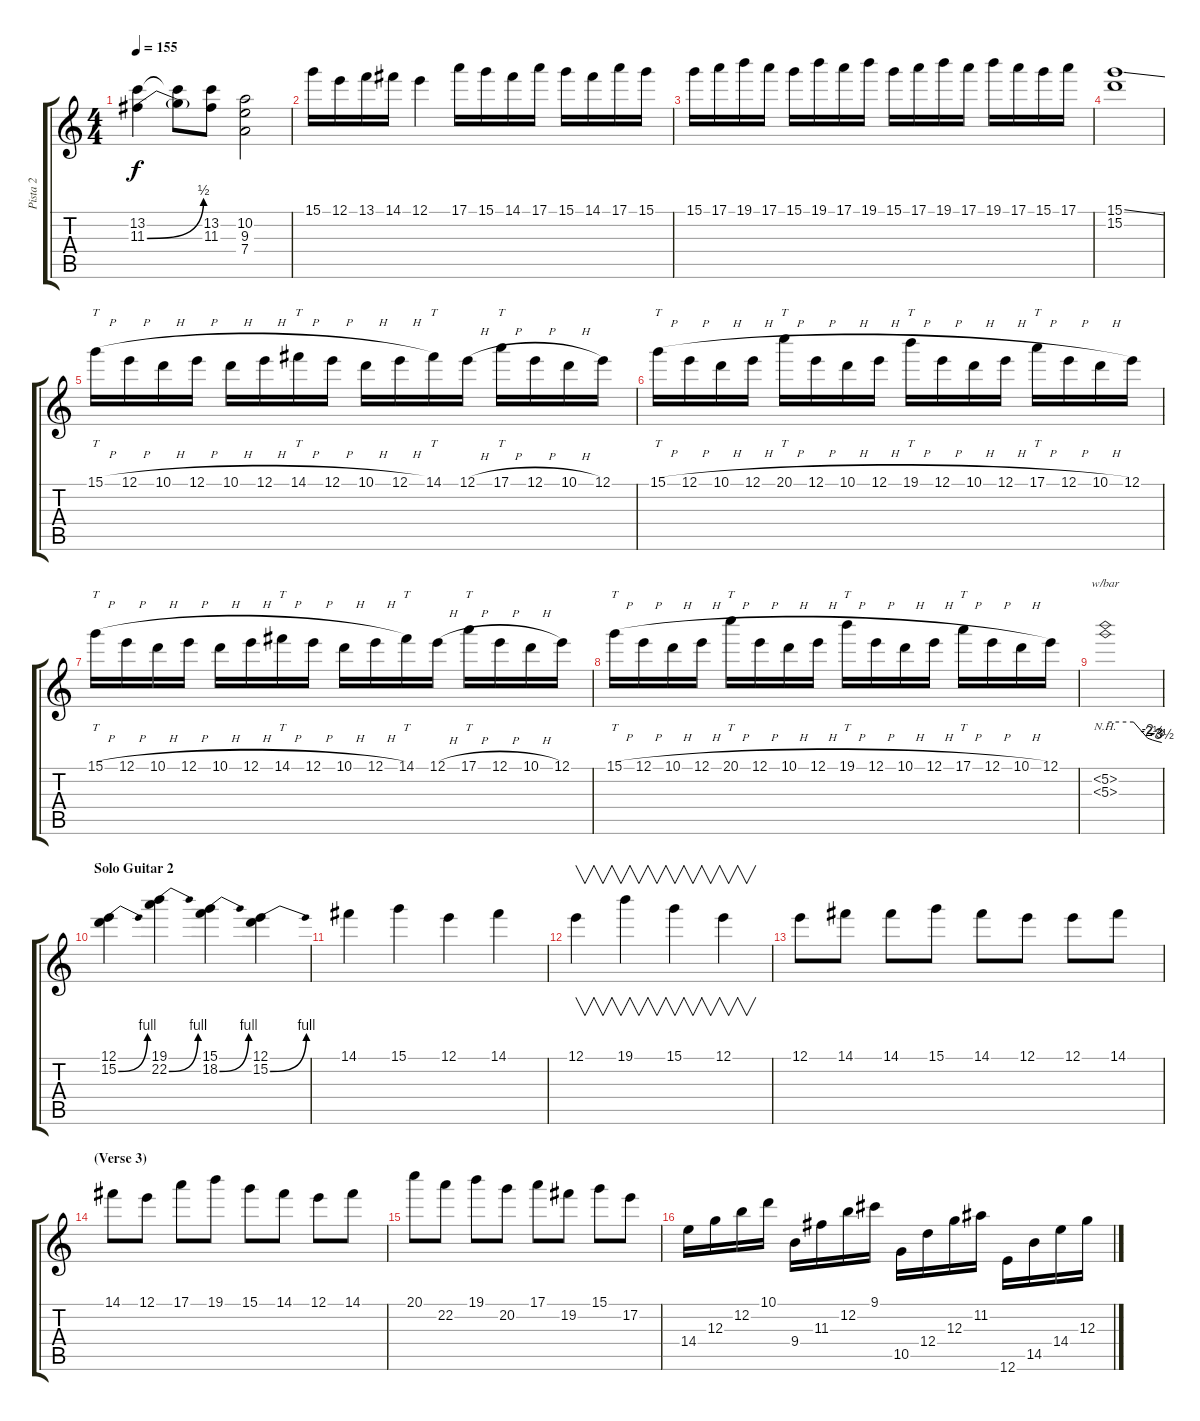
\track ("Pista 2" "Pista 2") {instrument distortionguitar}
\staff {score tabs}
\tuning (E4 B3 G3 D3 A2 E2) {hide}
\ts (4 4)
\tempo 155
\clef g2
\ks c
(13.2 11.3{be (bend 0 0 60 2)}).4{dy f} (13.2{t} 11.3{t}).8 (13.2 11.3).8 (10.2 9.3 7.4).2 |
15.1.16 12.1.16 13.1.16 14.1.16 12.1.4 17.1.16 15.1.16 14.1.16 17.1.16 15.1.16 14.1.16 17.1.16 15.1.16 |
15.1.16 17.1.16 19.1.16 17.1.16 15.1.16 19.1.16 17.1.16 19.1.16 15.1.16 17.1.16 19.1.16 17.1.16 19.1.16 17.1.16 15.1.16 17.1.16 |
(15.1{ss} 15.2).1 |
15.1{h}.16{tt} 12.1{h}.16 10.1{h}.16 12.1{h}.16 10.1{h}.16 12.1{h}.16 14.1{h}.16{tt} 12.1{h}.16 10.1{h}.16 12.1{h}.16 14.1.16{tt} 12.1{h}.16 17.1{h}.16{tt} 12.1{h}.16 10.1{h}.16 12.1.16 |
15.1{h}.16{tt} 12.1{h}.16 10.1{h}.16 12.1{h}.16 20.1{h}.16{tt} 12.1{h}.16 10.1{h}.16 12.1{h}.16 19.1{h}.16{tt} 12.1{h}.16 10.1{h}.16 12.1{h}.16 17.1{h}.16{tt} 12.1{h}.16 10.1{h}.16 12.1.16 |
15.1{h}.16{tt} 12.1{h}.16 10.1{h}.16 12.1{h}.16 10.1{h}.16 12.1{h}.16 14.1{h}.16{tt} 12.1{h}.16 10.1{h}.16 12.1{h}.16 14.1.16{tt} 12.1{h}.16 17.1{h}.16{tt} 12.1{h}.16 10.1{h}.16 12.1.16 |
15.1{h}.16{tt} 12.1{h}.16 10.1{h}.16 12.1{h}.16 20.1{h}.16{tt} 12.1{h}.16 10.1{h}.16 12.1{h}.16 19.1{h}.16{tt} 12.1{h}.16 10.1{h}.16 12.1{h}.16 17.1{h}.16{tt} 12.1{h}.16 10.1{h}.16 12.1.16 |
(5.2{nh} 5.3{nh}).1{tbe (custom default 0 0 30 0 45 -8 50 -10 55 -12 60 -14)} |
\section ("" "Solo Guitar 2")
(12.1 15.2{be (bend 0 0 60 4)}).4{volume 15 balance 8} (19.1 22.2{be (bend 0 0 60 4)}).4 (15.1 18.2{be (bend 0 0 60 4)}).4 (12.1 15.2{be (bend 0 0 60 4)}).4 |
14.1.4 15.1.4 12.1.4 14.1.4 |
12.1.4{v} 19.1.4{v} 15.1.4{v} 12.1.4{v} |
12.1.8 14.1.8 14.1.8 15.1.8 14.1.8 12.1.8 12.1.8 14.1.8 |
\section ("" "(Verse 3)")
14.1.8 12.1.8 17.1.8 19.1.8 15.1.8 14.1.8 12.1.8 14.1.8 |
20.1.8 22.2.8 19.1.8 20.2.8 17.1.8 19.2.8 15.1.8 17.2.8 |
14.4.16 12.3.16 12.2.16 10.1.16 9.4.16 11.3.16 12.2.16 9.1.16 10.5.16 12.4.16 12.3.16 11.2.16 12.6.16 14.5.16 14.4.16 12.3.16
